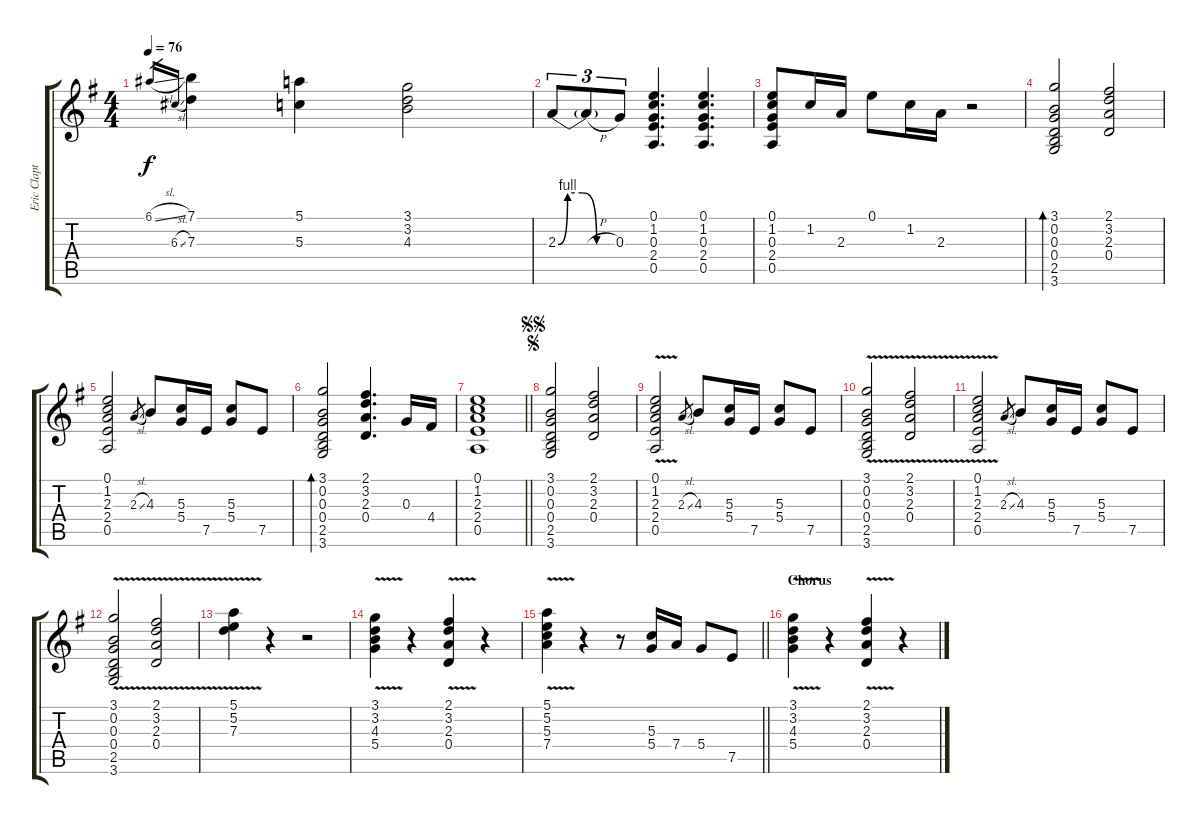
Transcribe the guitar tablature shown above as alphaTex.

\track ("Eric Clapton (Clean Gtr.)" "Eric Clapt") {instrument electricguitarclean}
\staff {score tabs}
\tuning (E4 B3 G3 D3 A2 E2) {hide}
\ts (4 4)
\tempo 76
\clef g2
\ks g
6.1{sl}.16{gr dy f instrument electricguitarclean} 6.3{sl}.16{gr} (7.1 7.3).4 (5.1 5.3).4 (3.1 3.2 4.3).2 |
2.3{be (custom 0 0 10 4 25 4 40 0 60 0)}.8{tu (3 2)} 2.3{h t}.8{tu (3 2)} 0.3.8{tu (3 2)} (0.1 1.2 0.3 2.4 0.5).4{d} (0.1 1.2 0.3 2.4 0.5).4{d} |
(0.1 1.2 0.3 2.4 0.5).8 1.2.16 2.3.16 0.1.8 1.2.16 2.3.16 r.2 |
(3.1 0.2 0.3 0.4 2.5 3.6).2{bd 30} (2.1 3.2 2.3 0.4).2 |
(0.1 1.2 2.3 2.4 0.5).2 2.3{sl}.8{gr} 4.3.8 (5.3 5.4).16 7.5.16 (5.3 5.4).8 7.5.8 |
(3.1 0.2 0.3 0.4 2.5 3.6).2{bd 30} (2.1 3.2 2.3 0.4).4{d} 0.3.16 4.4.16 |
\barLineRight lightlight
(0.1 1.2 2.3 2.4 0.5).1 |
\jump segno
\jump segnosegno
(3.1 0.2 0.3 0.4 2.5 3.6).2 (2.1 3.2 2.3 0.4).2 |
(0.1{v} 1.2{v} 2.3{v} 2.4{v} 0.5{v}).2 2.3{sl}.8{gr} 4.3.8 (5.3 5.4).16 7.5.16 (5.3 5.4).8 7.5.8 |
(3.1{v} 0.2{v} 0.3{v} 0.4{v} 2.5{v} 3.6{v}).2 (2.1{v} 3.2{v} 2.3{v} 0.4{v}).2 |
(0.1{v} 1.2{v} 2.3{v} 2.4{v} 0.5{v}).2 2.3{sl}.8{gr} 4.3.8 (5.3 5.4).16 7.5.16 (5.3 5.4).8 7.5.8 |
(3.1{v} 0.2{v} 0.3{v} 0.4{v} 2.5{v} 3.6{v}).2 (2.1{v} 3.2{v} 2.3{v} 0.4{v}).2 |
(5.1{v} 5.2{v} 7.3{v}).4 r.4 r.2 |
(3.1{v} 3.2{v} 4.3{v} 5.4{v}).4 r.4 (2.1{v} 3.2{v} 2.3{v} 0.4{v}).4 r.4 |
\barLineRight lightlight
(5.1{v} 5.2{v} 5.3{v} 7.4{v}).4 r.4 r.8 (5.3 5.4).16 7.4.16 5.4.8 7.5.8 |
\section ("" "Chorus")
(3.1{v} 3.2{v} 4.3{v} 5.4{v}).4 r.4 (2.1{v} 3.2{v} 2.3{v} 0.4{v}).4 r.4
